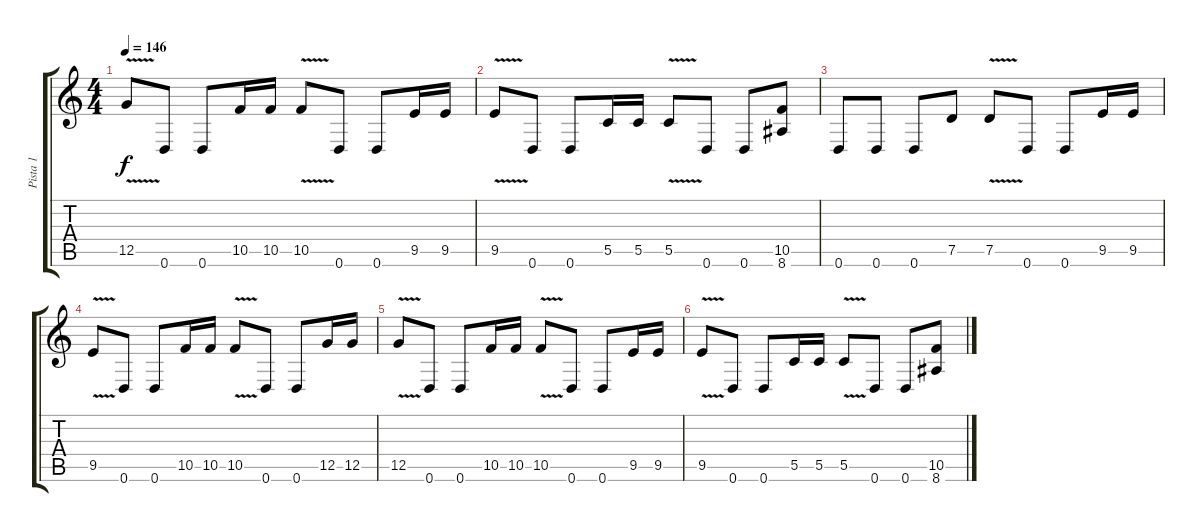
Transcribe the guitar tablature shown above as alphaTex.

\track ("Pista 1" "Pista 1") {instrument distortionguitar}
\staff {score tabs}
\tuning (D4 A3 F3 C3 G2 D2) {hide}
\ts (4 4)
\tempo 146
\clef g2
\ks c
12.5{v}.8{dy f} 0.6.8 0.6.8 10.5.16 10.5.16 10.5{v}.8 0.6.8 0.6.8 9.5.16 9.5.16 |
9.5{v}.8 0.6.8 0.6.8 5.5.16 5.5.16 5.5{v}.8 0.6.8 0.6.8 (10.5 8.6).8 |
0.6.8 0.6.8 0.6.8 7.5.8 7.5{v}.8 0.6.8 0.6.8 9.5.16 9.5.16 |
9.5{v}.8 0.6.8 0.6.8 10.5.16 10.5.16 10.5{v}.8 0.6.8 0.6.8 12.5.16 12.5.16 |
12.5{v}.8 0.6.8 0.6.8 10.5.16 10.5.16 10.5{v}.8 0.6.8 0.6.8 9.5.16 9.5.16 |
9.5{v}.8 0.6.8 0.6.8 5.5.16 5.5.16 5.5{v}.8 0.6.8 0.6.8 (10.5 8.6).8
